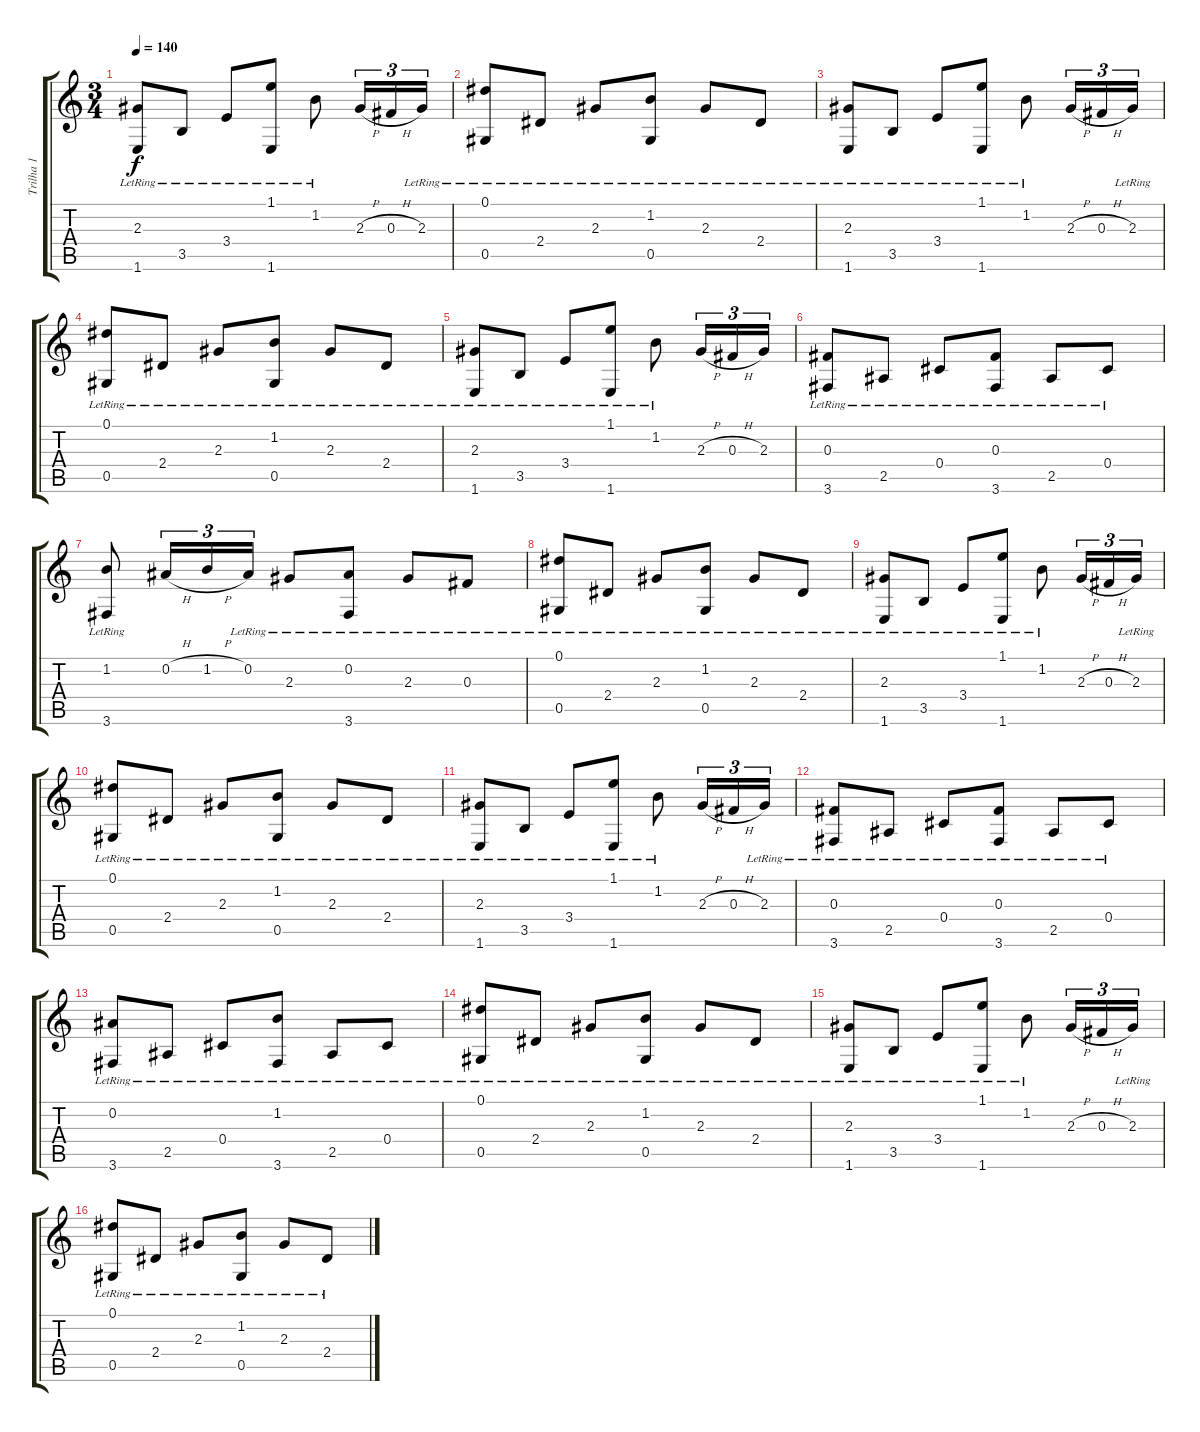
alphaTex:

\track ("Trilha 1" "Trilha 1") {instrument acousticguitarnylon}
\staff {score tabs}
\tuning (Eb4 Bb3 Gb3 Db3 Ab2 Eb2) {hide}
\ts (3 4)
\tempo 140
\clef g2
\ks c
(2.3{lr} 1.6{lr}).8{dy f} 3.5{lr}.8 3.4{lr}.8 (1.1{lr} 1.6{lr}).8 1.2{lr}.8 2.3{h}.16{tu (3 2)} 0.3{h}.16{tu (3 2)} 2.3{lr}.16{tu (3 2)} |
(0.1{lr} 0.5{lr}).8 2.4{lr}.8 2.3{lr}.8 (1.2{lr} 0.5{lr}).8 2.3{lr}.8 2.4{lr}.8 |
(2.3{lr} 1.6{lr}).8 3.5{lr}.8 3.4{lr}.8 (1.1{lr} 1.6{lr}).8 1.2{lr}.8 2.3{h}.16{tu (3 2)} 0.3{h}.16{tu (3 2)} 2.3{lr}.16{tu (3 2)} |
(0.1{lr} 0.5{lr}).8 2.4{lr}.8 2.3{lr}.8 (1.2{lr} 0.5{lr}).8 2.3{lr}.8 2.4{lr}.8 |
(2.3{lr} 1.6{lr}).8 3.5{lr}.8 3.4{lr}.8 (1.1{lr} 1.6{lr}).8 1.2{lr}.8 2.3{h}.16{tu (3 2)} 0.3{h}.16{tu (3 2)} 2.3.16{tu (3 2)} |
(0.3{lr} 3.6{lr}).8 2.5{lr}.8 0.4{lr}.8 (0.3{lr} 3.6{lr}).8 2.5{lr}.8 0.4{lr}.8 |
(1.2{lr} 3.6{lr}).8 0.2{h}.16{tu (3 2)} 1.2{h}.16{tu (3 2)} 0.2{lr}.16{tu (3 2)} 2.3{lr}.8 (0.2{lr} 3.6{lr}).8 2.3{lr}.8 0.3{lr}.8 |
(0.1{lr} 0.5{lr}).8 2.4{lr}.8 2.3{lr}.8 (1.2{lr} 0.5{lr}).8 2.3{lr}.8 2.4{lr}.8 |
(2.3{lr} 1.6{lr}).8 3.5{lr}.8 3.4{lr}.8 (1.1{lr} 1.6{lr}).8 1.2{lr}.8 2.3{h}.16{tu (3 2)} 0.3{h}.16{tu (3 2)} 2.3{lr}.16{tu (3 2)} |
(0.1{lr} 0.5{lr}).8 2.4{lr}.8 2.3{lr}.8 (1.2{lr} 0.5{lr}).8 2.3{lr}.8 2.4{lr}.8 |
(2.3{lr} 1.6{lr}).8 3.5{lr}.8 3.4{lr}.8 (1.1{lr} 1.6{lr}).8 1.2{lr}.8 2.3{h}.16{tu (3 2)} 0.3{h}.16{tu (3 2)} 2.3{lr}.16{tu (3 2)} |
(0.3{lr} 3.6{lr}).8 2.5{lr}.8 0.4{lr}.8 (0.3{lr} 3.6{lr}).8 2.5{lr}.8 0.4{lr}.8 |
(0.2{lr} 3.6{lr}).8 2.5{lr}.8 0.4{lr}.8 (1.2{lr} 3.6{lr}).8 2.5{lr}.8 0.4{lr}.8 |
(0.1{lr} 0.5{lr}).8 2.4{lr}.8 2.3{lr}.8 (1.2{lr} 0.5{lr}).8 2.3{lr}.8 2.4{lr}.8 |
(2.3{lr} 1.6{lr}).8 3.5{lr}.8 3.4{lr}.8 (1.1{lr} 1.6{lr}).8 1.2{lr}.8 2.3{h}.16{tu (3 2)} 0.3{h}.16{tu (3 2)} 2.3{lr}.16{tu (3 2)} |
(0.1{lr} 0.5{lr}).8 2.4{lr}.8 2.3{lr}.8 (1.2{lr} 0.5{lr}).8 2.3{lr}.8 2.4{lr}.8
